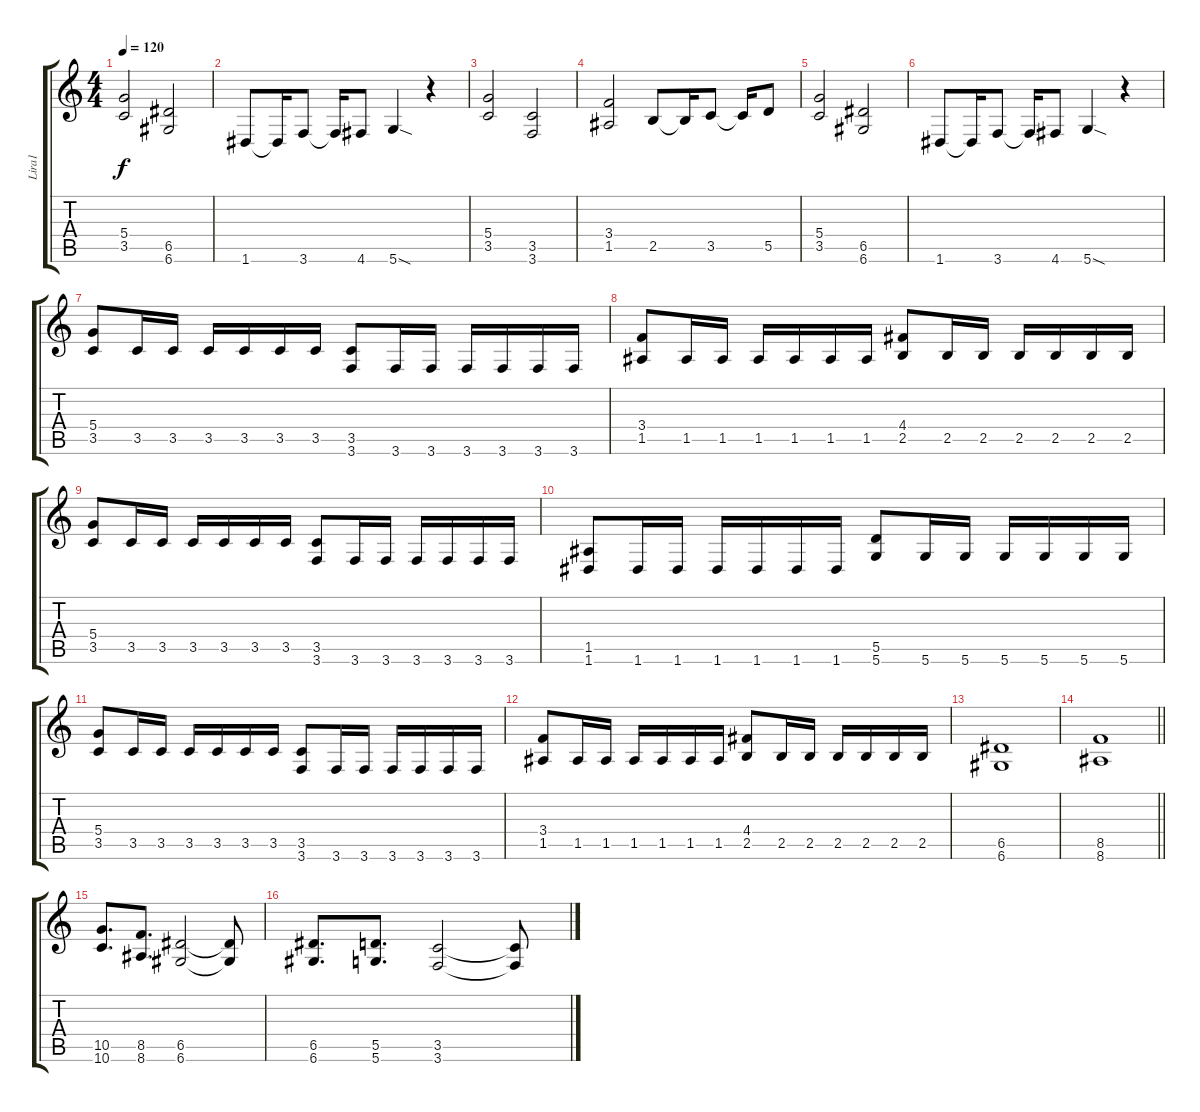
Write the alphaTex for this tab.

\track ("Lira1" "Lira1") {instrument distortionguitar}
\staff {score tabs}
\tuning (E4 B3 G3 D3 A2 D2) {hide}
\ts (4 4)
\tempo 120
\clef g2
\ks c
(5.4 3.5).2{dy f} (6.5 6.6).2 |
1.6.8 1.6{t}.16 3.6.8 3.6{t}.16 4.6.8 5.6{sod}.4 r.4 |
(5.4 3.5).2 (3.5 3.6).2 |
(3.4 1.5).2 2.5.8 2.5{t}.16 3.5.8 3.5{t}.16 5.5.8 |
(5.4 3.5).2 (6.5 6.6).2 |
1.6.8 1.6{t}.16 3.6.8 3.6{t}.16 4.6.8 5.6{sod}.4 r.4 |
(5.4 3.5).8 3.5.16 3.5.16 3.5.16 3.5.16 3.5.16 3.5.16 (3.5 3.6).8 3.6.16 3.6.16 3.6.16 3.6.16 3.6.16 3.6.16 |
(3.4 1.5).8 1.5.16 1.5.16 1.5.16 1.5.16 1.5.16 1.5.16 (4.4 2.5).8 2.5.16 2.5.16 2.5.16 2.5.16 2.5.16 2.5.16 |
(5.4 3.5).8 3.5.16 3.5.16 3.5.16 3.5.16 3.5.16 3.5.16 (3.5 3.6).8 3.6.16 3.6.16 3.6.16 3.6.16 3.6.16 3.6.16 |
(1.5 1.6).8 1.6.16 1.6.16 1.6.16 1.6.16 1.6.16 1.6.16 (5.5 5.6).8 5.6.16 5.6.16 5.6.16 5.6.16 5.6.16 5.6.16 |
(5.4 3.5).8 3.5.16 3.5.16 3.5.16 3.5.16 3.5.16 3.5.16 (3.5 3.6).8 3.6.16 3.6.16 3.6.16 3.6.16 3.6.16 3.6.16 |
(3.4 1.5).8 1.5.16 1.5.16 1.5.16 1.5.16 1.5.16 1.5.16 (4.4 2.5).8 2.5.16 2.5.16 2.5.16 2.5.16 2.5.16 2.5.16 |
(6.5 6.6).1 |
\barLineRight lightlight
(8.5 8.6).1 |
(10.5 10.6).8{d} (8.5 8.6).8{d} (6.5 6.6).2 (6.5{t} 6.6{t}).8 |
(6.5 6.6).8{d} (5.5 5.6).8{d} (3.5 3.6).2 (3.5{t} 3.6{t}).8
